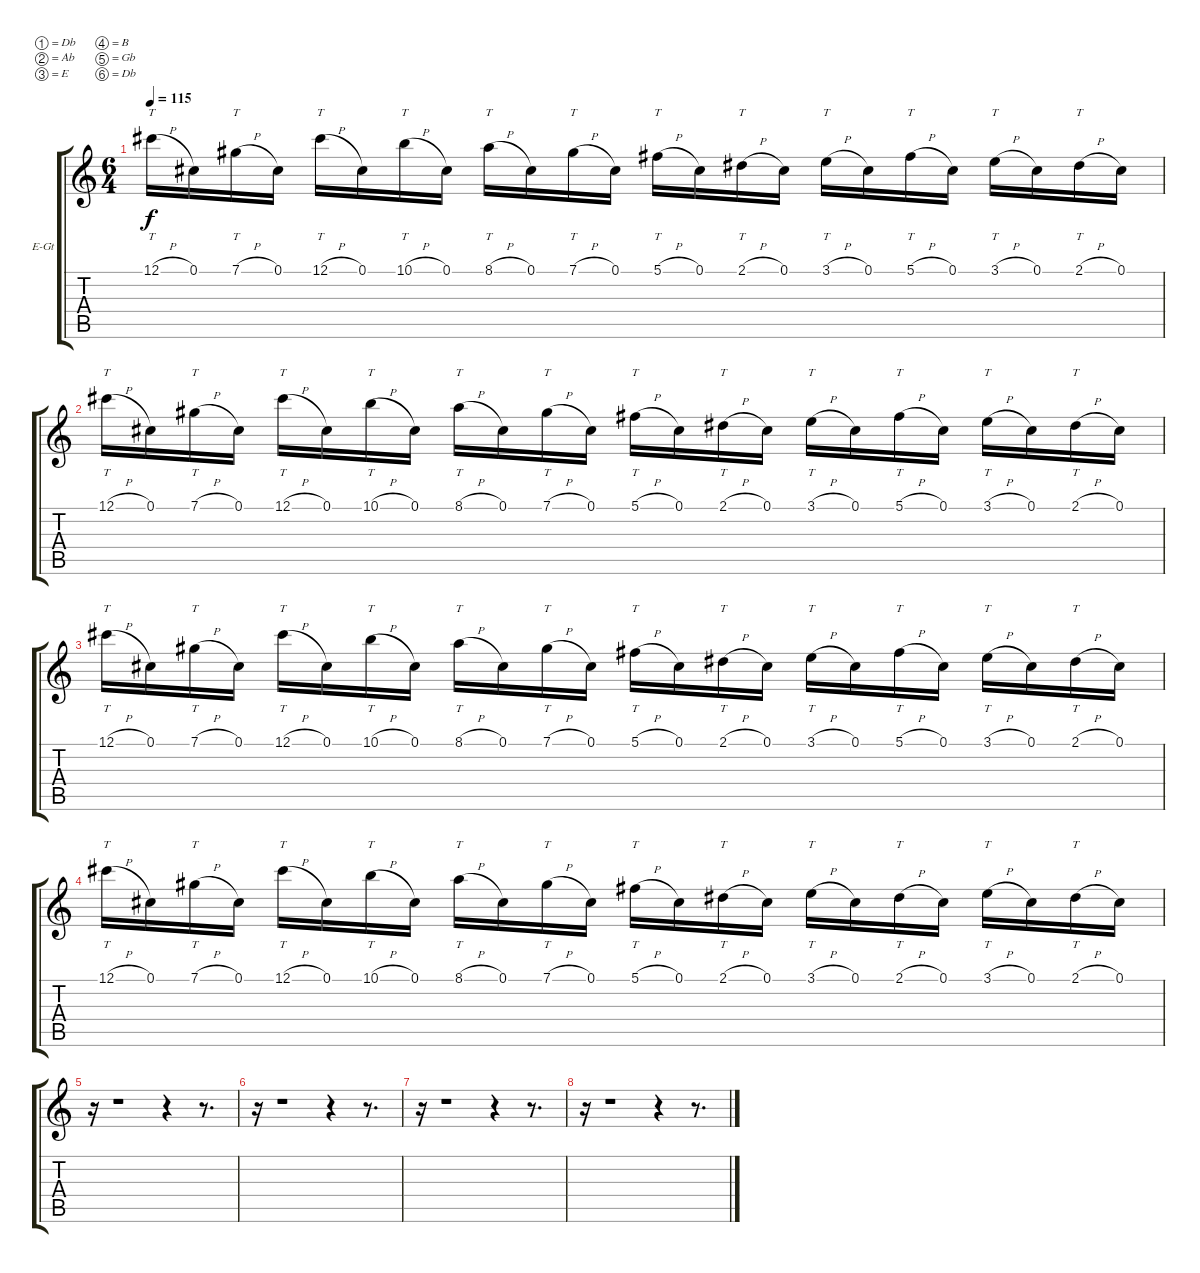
\bracketExtendMode groupsimilarinstruments
\firstSystemTrackNameOrientation horizontal
\otherSystemsTrackNameOrientation horizontal
\track ("Phil Demmel (Lead)" "E-Gt") {instrument overdrivenguitar}
\staff {score tabs}
\tuning (Db4 Ab3 E3 B2 Gb2 Db2)
\ts (6 4)
\tempo 115
\clef g2
\ks c
12.1{h}.16{tt dy f} 0.1.16 7.1{h}.16{tt} 0.1.16 12.1{h}.16{tt} 0.1.16 10.1{h}.16{tt} 0.1.16 8.1{h}.16{tt} 0.1.16 7.1{h}.16{tt} 0.1.16 5.1{h}.16{tt} 0.1.16 2.1{h}.16{tt} 0.1.16 3.1{h}.16{tt} 0.1.16 5.1{h}.16{tt} 0.1.16 3.1{h}.16{tt} 0.1.16 2.1{h}.16{tt} 0.1.16 |
12.1{h}.16{tt} 0.1.16 7.1{h}.16{tt} 0.1.16 12.1{h}.16{tt} 0.1.16 10.1{h}.16{tt} 0.1.16 8.1{h}.16{tt} 0.1.16 7.1{h}.16{tt} 0.1.16 5.1{h}.16{tt} 0.1.16 2.1{h}.16{tt} 0.1.16 3.1{h}.16{tt} 0.1.16 5.1{h}.16{tt} 0.1.16 3.1{h}.16{tt} 0.1.16 2.1{h}.16{tt} 0.1.16 |
12.1{h}.16{tt} 0.1.16 7.1{h}.16{tt} 0.1.16 12.1{h}.16{tt} 0.1.16 10.1{h}.16{tt} 0.1.16 8.1{h}.16{tt} 0.1.16 7.1{h}.16{tt} 0.1.16 5.1{h}.16{tt} 0.1.16 2.1{h}.16{tt} 0.1.16 3.1{h}.16{tt} 0.1.16 5.1{h}.16{tt} 0.1.16 3.1{h}.16{tt} 0.1.16 2.1{h}.16{tt} 0.1.16 |
12.1{h}.16{tt} 0.1.16 7.1{h}.16{tt} 0.1.16 12.1{h}.16{tt} 0.1.16 10.1{h}.16{tt} 0.1.16 8.1{h}.16{tt} 0.1.16 7.1{h}.16{tt} 0.1.16 5.1{h}.16{tt} 0.1.16 2.1{h}.16{tt} 0.1.16 3.1{h}.16{tt} 0.1.16 2.1{h}.16{tt} 0.1.16 3.1{h}.16{tt} 0.1.16 2.1{h}.16{tt} 0.1.16 |
r.16 r.1 r.4 r.8{d} |
r.16 r.1 r.4 r.8{d} |
r.16 r.1 r.4 r.8{d} |
r.16 r.1 r.4 r.8{d}
